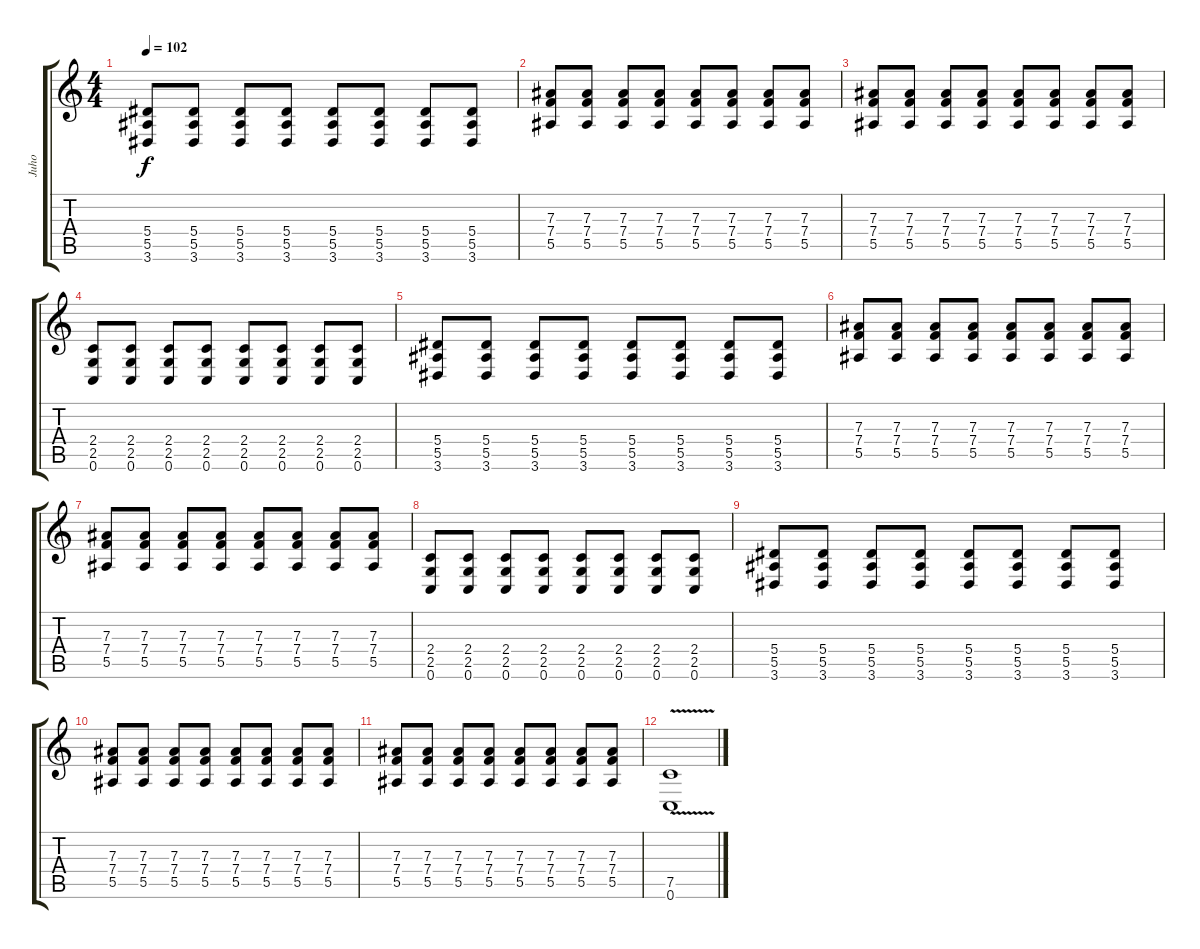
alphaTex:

\track ("Juho" "Juho") {instrument distortionguitar}
\staff {score tabs}
\tuning (C4 G3 Eb3 Bb2 F2 C2) {hide}
\ts (4 4)
\tempo 102
\clef g2
\ks c
(5.4 5.5 3.6).8{dy f} (5.4 5.5 3.6).8 (5.4 5.5 3.6).8 (5.4 5.5 3.6).8 (5.4 5.5 3.6).8 (5.4 5.5 3.6).8 (5.4 5.5 3.6).8 (5.4 5.5 3.6).8 |
(7.3 7.4 5.5).8 (7.3 7.4 5.5).8 (7.3 7.4 5.5).8 (7.3 7.4 5.5).8 (7.3 7.4 5.5).8 (7.3 7.4 5.5).8 (7.3 7.4 5.5).8 (7.3 7.4 5.5).8 |
(7.3 7.4 5.5).8 (7.3 7.4 5.5).8 (7.3 7.4 5.5).8 (7.3 7.4 5.5).8 (7.3 7.4 5.5).8 (7.3 7.4 5.5).8 (7.3 7.4 5.5).8 (7.3 7.4 5.5).8 |
(2.4 2.5 0.6).8 (2.4 2.5 0.6).8 (2.4 2.5 0.6).8 (2.4 2.5 0.6).8 (2.4 2.5 0.6).8 (2.4 2.5 0.6).8 (2.4 2.5 0.6).8 (2.4 2.5 0.6).8 |
(5.4 5.5 3.6).8 (5.4 5.5 3.6).8 (5.4 5.5 3.6).8 (5.4 5.5 3.6).8 (5.4 5.5 3.6).8 (5.4 5.5 3.6).8 (5.4 5.5 3.6).8 (5.4 5.5 3.6).8 |
(7.3 7.4 5.5).8 (7.3 7.4 5.5).8 (7.3 7.4 5.5).8 (7.3 7.4 5.5).8 (7.3 7.4 5.5).8 (7.3 7.4 5.5).8 (7.3 7.4 5.5).8 (7.3 7.4 5.5).8 |
(7.3 7.4 5.5).8 (7.3 7.4 5.5).8 (7.3 7.4 5.5).8 (7.3 7.4 5.5).8 (7.3 7.4 5.5).8 (7.3 7.4 5.5).8 (7.3 7.4 5.5).8 (7.3 7.4 5.5).8 |
(2.4 2.5 0.6).8 (2.4 2.5 0.6).8 (2.4 2.5 0.6).8 (2.4 2.5 0.6).8 (2.4 2.5 0.6).8 (2.4 2.5 0.6).8 (2.4 2.5 0.6).8 (2.4 2.5 0.6).8 |
(5.4 5.5 3.6).8 (5.4 5.5 3.6).8 (5.4 5.5 3.6).8 (5.4 5.5 3.6).8 (5.4 5.5 3.6).8 (5.4 5.5 3.6).8 (5.4 5.5 3.6).8 (5.4 5.5 3.6).8 |
(7.3 7.4 5.5).8 (7.3 7.4 5.5).8 (7.3 7.4 5.5).8 (7.3 7.4 5.5).8 (7.3 7.4 5.5).8 (7.3 7.4 5.5).8 (7.3 7.4 5.5).8 (7.3 7.4 5.5).8 |
(7.3 7.4 5.5).8 (7.3 7.4 5.5).8 (7.3 7.4 5.5).8 (7.3 7.4 5.5).8 (7.3 7.4 5.5).8 (7.3 7.4 5.5).8 (7.3 7.4 5.5).8 (7.3 7.4 5.5).8 |
(7.5{v} 0.6).1
